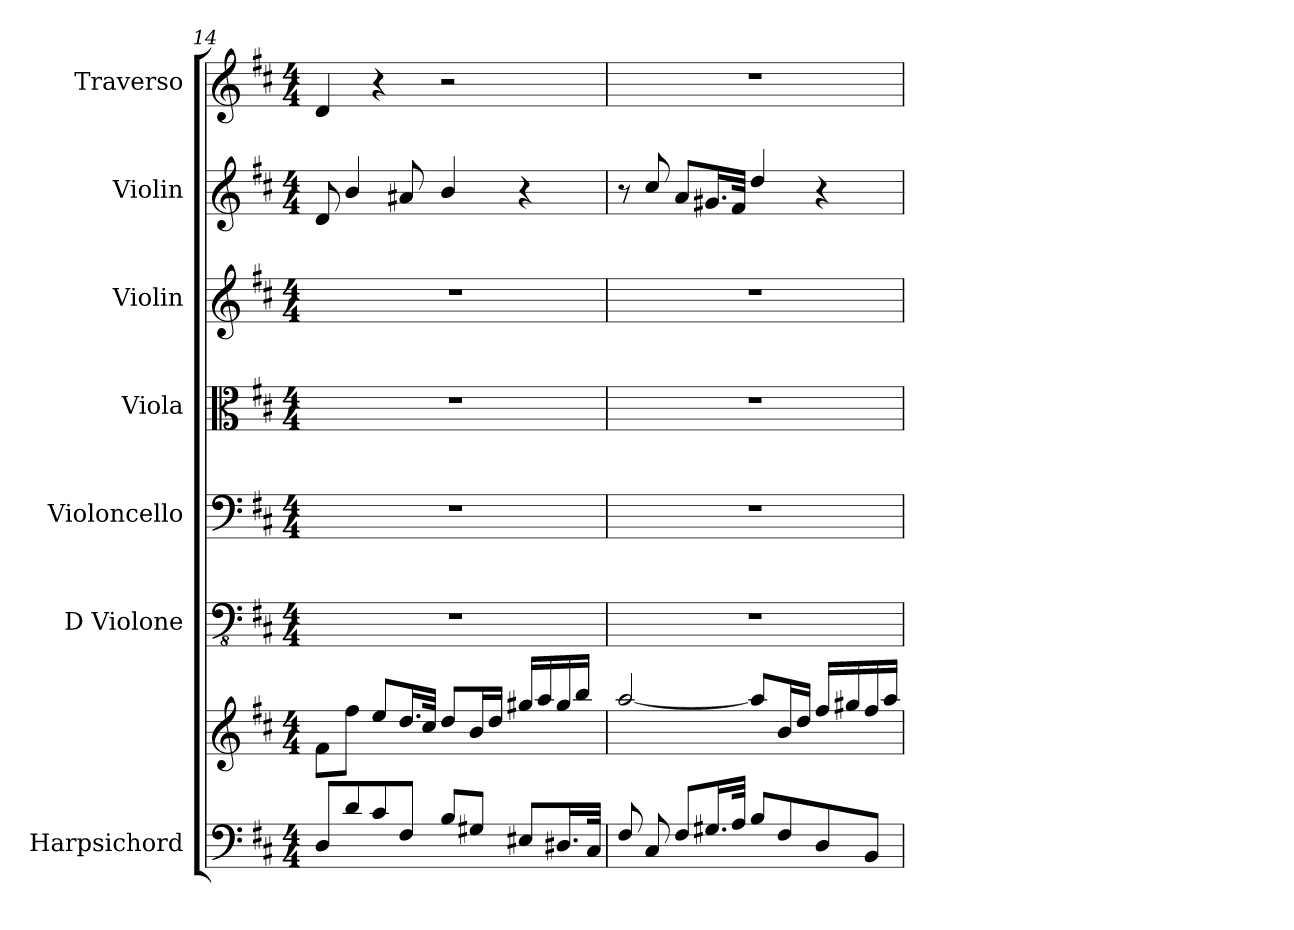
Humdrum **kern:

**kern	**kern	**kern	**kern	**kern	**kern	**kern	**kern
*part7	*part7	*part6	*part5	*part4	*part3	*part2	*part1
*staff8	*staff7	*staff6	*staff5	*staff4	*staff3	*staff2	*staff1
*I"Harpsichord	*	*I"D Violone	*I"Violoncello	*I"Viola	*I"Violin	*I"Violin	*I"Traverso
*I'Hch.	*	*I'D Vne.	*I'Vc.	*I'Vla.	*I'Vln.	*I'Vln.	*I'Trv.
*clefF4	*clefG2	*clefFv4	*clefF4	*clefC3	*clefG2	*clefG2	*clefG2
*	*	*ITrd7c12	*	*	*	*	*
*k[f#c#]	*k[f#c#]	*k[f#c#]	*k[f#c#]	*k[f#c#]	*k[f#c#]	*k[f#c#]	*k[f#c#]
*M4/4	*M4/4	*M4/4	*M4/4	*M4/4	*M4/4	*M4/4	*M4/4
=14	=14	=14	=14	=14	=14	=14	=14
8D/L	8f#\L	1r	1r	1r	1r	8d/	4d/
8d/	8ff#\J	.	.	.	.	4b/	.
8c#/	8ee/L	.	.	.	.	.	4r
8F#/J	16.dd/L	.	.	.	.	8a#X/	.
.	32cc#/JJk	.	.	.	.	.	.
8B/L	8dd/L	.	.	.	.	4b/	2r
8G#X/J	16b/L	.	.	.	.	.	.
.	16dd/JJ	.	.	.	.	.	.
8E#X/L	16gg#X/LL	.	.	.	.	4r	.
.	16aa/	.	.	.	.	.	.
16.D#X/L	16gg#/	.	.	.	.	.	.
.	16bb/JJ	.	.	.	.	.	.
32C#/JJk	.	.	.	.	.	.	.
!!LO:PB:g=z
=15	=15	=15	=15	=15	=15	=15	=15
8F#/	[2aa/	1r	1r	1r	1r	8r	1r
8C#/	.	.	.	.	.	8cc#/	.
8F#/L	.	.	.	.	.	8a/L	.
16.G#X/L	.	.	.	.	.	16.g#X/L	.
32A/JJk	.	.	.	.	.	32f#/JJk	.
8B/L	8aa/L]	.	.	.	.	4dd/	.
8F#/	16b/L	.	.	.	.	.	.
.	16dd/JJ	.	.	.	.	.	.
8D/	16ff#/LL	.	.	.	.	4r	.
.	16gg#X/	.	.	.	.	.	.
8BB/J	16ff#/	.	.	.	.	.	.
.	16aa/JJ	.	.	.	.	.	.
=	=	=	=	=	=	=	=
*-	*-	*-	*-	*-	*-	*-	*-
